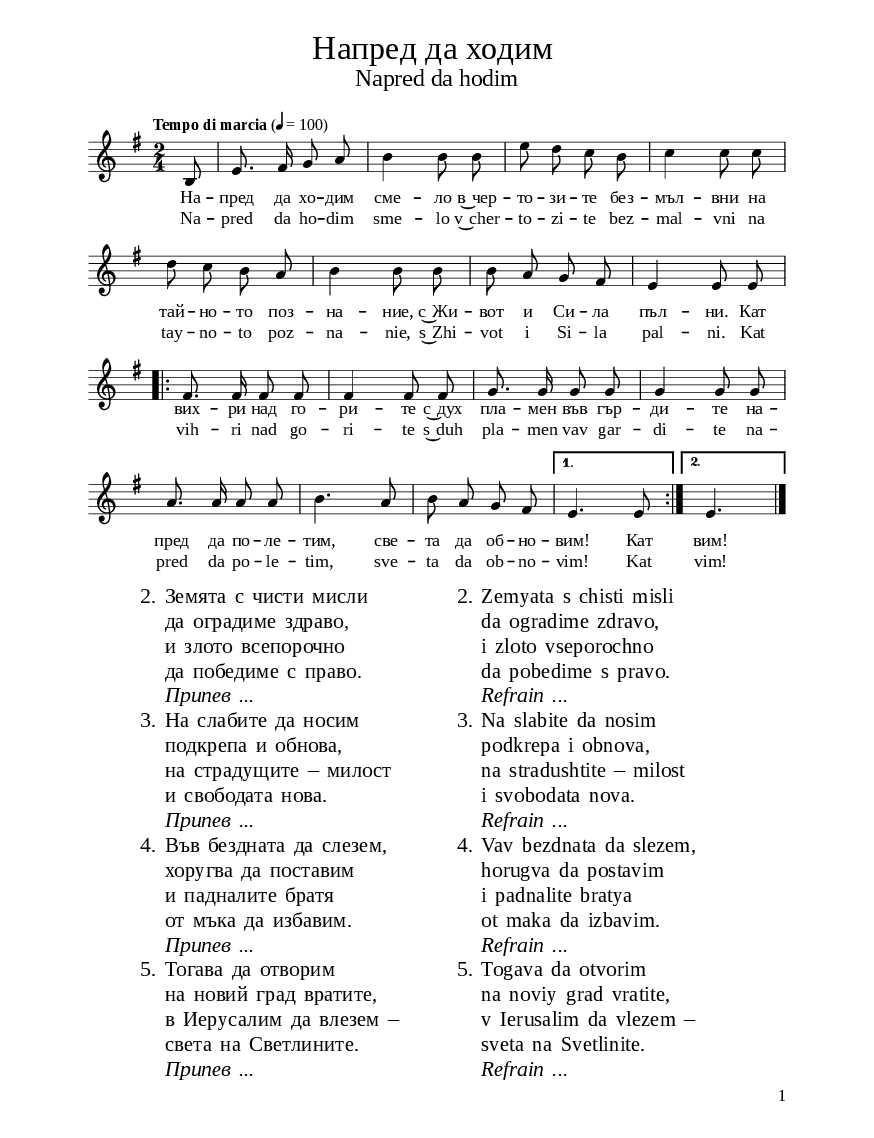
\version "2.24.0"

% include paper part and global functions
\include "include/globals.ily"

\bookpart {
  \include "include/bookpart-paper.ily"
  \score {
    \include "include/score-layout.ily"

    \new Voice \absolute {
      \clef treble
      \key g \major
      \time 2/4
      \tempoFunc "Tempo di marcia" 4 "100"
      \autoBeamOff
      \partial 8


      b8 | e'8. fis'16 g'8 a' | b'4 b'8 b' | e''8 d'' c'' b' | c''4 c''8 c'' \break |
      d''8 c'' b' a' | b'4 b'8 b' | b'8 a' g' fis' | e'4 e'8 e' \break |
      \repeat volta 2 {
        fis'8. fis'16 fis'8 fis' |
        fis'4 fis'8 fis' |
        g'8. g'16 g'8 g' |
        g'4 g'8 g' | \break

        a'8.  a'16 a'8 a' |
        b'4. a'8 |
        b'8 a' g'  fis'8 |
      } \alternative {
        {  e'4. e'8 |}
        {e'4. \bar "|." \break }
      }
    }

    \addlyrics {
      На -- пред
      да хо -- дим сме -- ло в~чер -- то -- зи -- те
      без -- мъл -- вни на тай -- но -- то поз -- на --
      ние, с~Жи -- вот и Си -- ла пъл -- ни. Кат вих
      -- ри над го -- ри -- те с~дух пла -- мен във
      гър -- ди -- те на -- пред да по -- ле -- тим,
      све -- та да об -- но -- вим! Кат вим!}
      \addlyrics {
        Na -- pred
        da ho -- dim sme -- lo v~cher -- to -- zi -- te
        bez -- mal -- vni na tay -- no -- to poz -- na --
        nie, s~Zhi -- vot i Si -- la pal -- ni. Kat vih
        -- ri nad go -- ri -- te s~duh pla -- men vav
        gar -- di -- te na -- pred da po -- le -- tim,
        sve -- ta da ob -- no -- vim! Kat vim!}

        \header {
          title = \titleFunc "Напред да ходим " "Napred da hodim"
        }

        \midi{}

      } % score
      
     

      \markup \fontsize #bgCoupletFontSize {
        \hspace #5
        \override #`(baseline-skip . ,bgCoupletBaselineSkip)
        \column {
          \line {  2. Земята с чисти мисли}

          \line {   "   "да оградиме здраво,}

          \line {   "   "и злото всепорочно}

          \line {   "   "да победиме с право.}
     
          \line { "   " \italic {Припев ... }}
      

          \line {   3. На слабите да носим}

          \line {   "   "подкрепа и обнова,}

          \line {   "   "на страдущите – милост}

          \line {   "   "и свободата нова.}
          
       
          \line { "   " \italic {Припев ...}}
      
          \line {  4. Във бездната да слезем,}

          \line {   "   "хоругва да поставим}

          \line {   "   "и падналите братя}

          \line {   "   "от мъка да избавим.}
           
         
          \line { "   " \italic {Припев ...}}
          
          \line {   5. Тогава да отворим}

          \line {   "   "на новий град вратите,}

          \line {   "   "в Иерусалим да влезем –}

          \line {   "   "света на Светлините.}
        
          \line { "   " \italic  {Припев ...}}
      
        }

        \hspace #5
        \override #`(baseline-skip . ,bgCoupletBaselineSkip)
        \column {
        \line { 2. Zemyata s chisti misli}

          \line { "   "da ogradime zdravo,}

          \line { "   "i zloto vseporochno}

          \line { "   "da pobedime s pravo.}
        
          \line { "   " \italic { Refrain ...} }
       
          \line { 3. Na slabite da nosim}

          \line { "   "podkrepa i obnova,}

          \line { "   "na stradushtite – milost}

          \line { "   "i svobodata nova.}
        
          \line { "   " \italic { Refrain ...} }
      
          \line { 4. Vav bezdnata da slezem,}

          \line { "   "horugva da postavim}

          \line { "   "i padnalite bratya}

          \line { "   "ot maka da izbavim.}
          
          \line { "   " \italic { Refrain ...} }
     
          \line { 5. Togava da otvorim}

          \line { "   "na noviy grad vratite,}

          \line { "   "v Ierusalim da vlezem –}

          \line { "   "sveta na Svetlinite.}
   
          \line { "   " \italic { Refrain ...} }
        } %column
      } % markup
      
          \pageBreak

      % include foreign translation(s) of the song
      \version "2.24.0"

\markup \fill-line { \fontsize #deTitleFontSize "Lasst uns kühn vorwärtsgehen" }
\markup \null
\markup \null
\markup \fontsize #deCoupletFontSize {
  \hspace #10
  \override #`(baseline-skip . ,deCoupletBaselineSkip)

  \column {

    \line {1. Lasst uns vorwärtsgehen}
    \line { "   "in die stillen Paläste des geheimen Wissens,}
    \line { "   "erfüllt mit Leben und Kraft.}
    \line { "   " }

    \line { "   " \italic { Refrain ...}  }
    \line { "   " }

    \line { "   "Wie ein Wirbel über den Wäldern,}

    \line { "   "mit feurigem Geist in der Brust, }

    \line { "   "lasst uns vorwärts fliegen }

    \line { "   "auf dass wir die Welt erneuern!}
    \line { "   " }

    \line { 2. Lasst uns die Erde}

    \line { "   "mit reinen Gedanken umgrenzen }

    \line { "   "und das allsündige Böse}

    \line { "   "mit Gerechtigkeit besiegen.}
    \line { "   " }

    \line { "   " \italic { Refrain ...}  }
    \line { "   " }
    \line {3. Lasst uns den Schwachen}


    \line { "   "Stütze und Erneuerung bringen,}

    \line { "   "den Leidenden – Barmherzigkeit}

    \line { "   "und die neue Freiheit.}
    \line { "   " }

    \line { "   " \italic { Refrain ...}  }
    \line { "   " }

    \line { 4. Lasst uns in den Abgrund hinabsteigen,}

    \line { "   "eine Fahne setzen}

    \line { "   "und die gefallenen Brüdern}

    \line { "   "aus der Qual befreien.}
    \line { "   " }

    \line { "   " \italic { Refrain ...}  }
    \line { "   " }

    \line { 5. Lasst uns dann die Tore}

    \line { "   "der neuen Stadt öffnen,}

    \line { "   "lasst uns in Jerusalem eintreten -}

    \line { "   "in die Welt der Lichter.}

    \line { "   " }
    \line { "   " \italic { Refrain ... }}
  }
}


    } % bookpart
